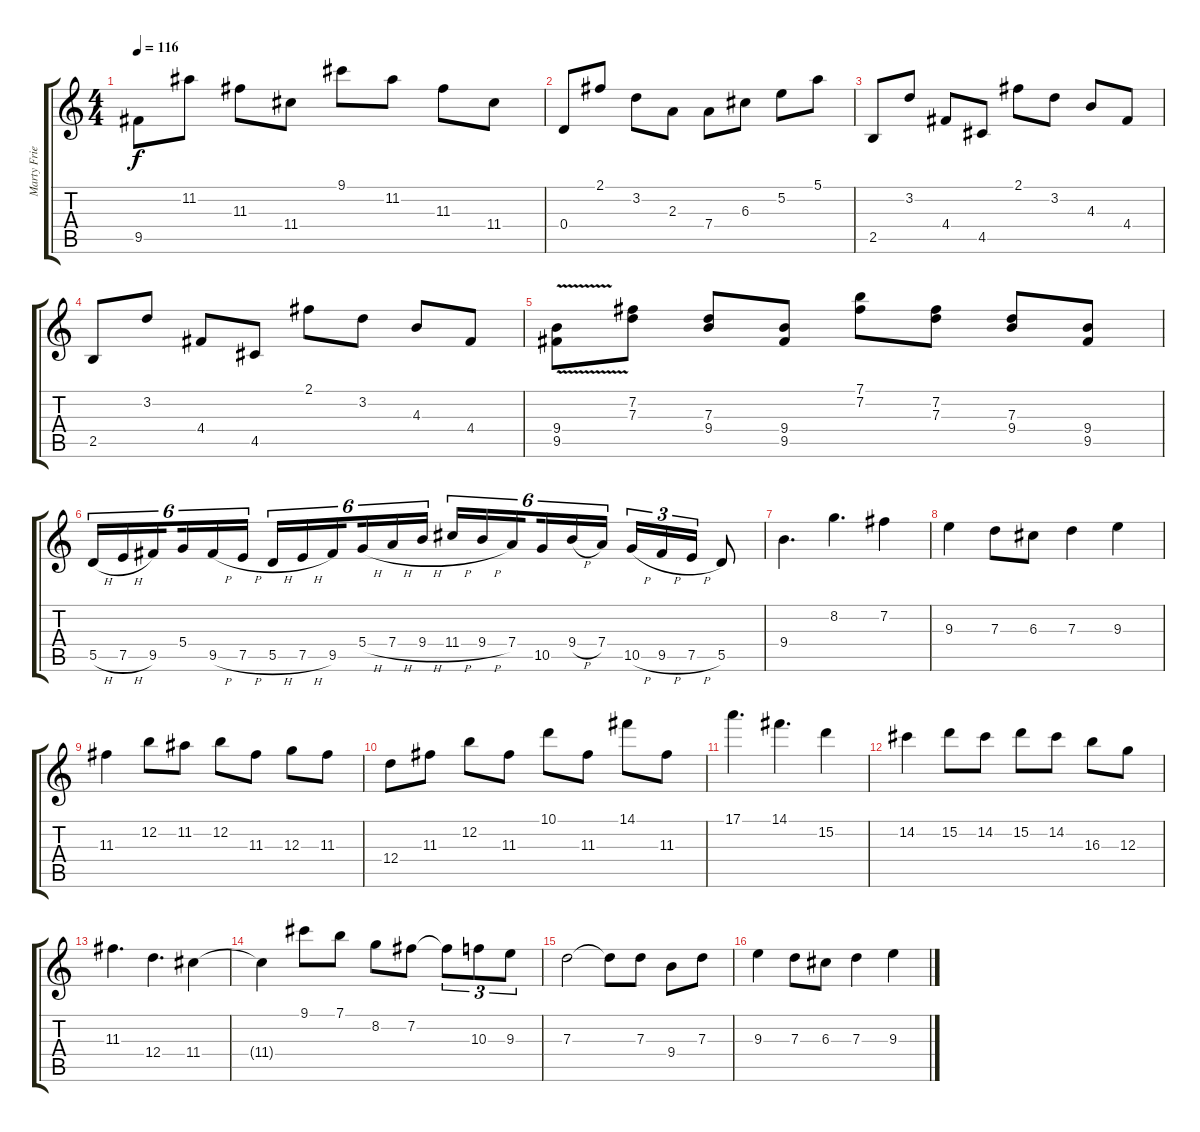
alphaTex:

\track ("Marty Friedman" "Marty Frie") {instrument acousticguitarsteel}
\staff {score tabs}
\tuning (E4 B3 G3 D3 A2 E2) {hide}
\ts (4 4)
\tempo 116
\clef g2
\ks c
9.5.8{dy f} 11.2.8 11.3.8 11.4.8 9.1.8 11.2.8 11.3.8 11.4.8 |
0.4.8 2.1.8 3.2.8 2.3.8 7.4.8 6.3.8 5.2.8 5.1.8 |
2.5.8 3.2.8 4.4.8 4.5.8 2.1.8 3.2.8 4.3.8 4.4.8 |
2.5.8 3.2.8 4.4.8 4.5.8 2.1.8 3.2.8 4.3.8 4.4.8 |
(9.4{v} 9.5{v}).8 (7.2 7.3).8 (7.3 9.4).8 (9.4 9.5).8 (7.1 7.2).8 (7.2 7.3).8 (7.3 9.4).8 (9.4 9.5).8 |
5.5{h}.16{tu (6 4) volume 13 instrument overdrivenguitar} 7.5{h}.16{tu (6 4)} 9.5.16{tu (6 4) beam splitsecondary} 5.4.16{tu (6 4)} 9.5{h}.16{tu (6 4)} 7.5{h}.16{tu (6 4)} 5.5{h}.16{tu (6 4)} 7.5{h}.16{tu (6 4)} 9.5.16{tu (6 4) beam splitsecondary} 5.4{h}.16{tu (6 4)} 7.4{h}.16{tu (6 4)} 9.4{h}.16{tu (6 4)} 11.4{h}.16{tu (6 4)} 9.4{h}.16{tu (6 4)} 7.4.16{tu (6 4) beam splitsecondary} 10.5.16{tu (6 4)} 9.4{h}.16{tu (6 4)} 7.4.16{tu (6 4)} 10.5{h}.16{tu (3 2)} 9.5{h}.16{tu (3 2)} 7.5{h}.16{tu (3 2)} 5.5.8 |
9.4.4{d volume 13 instrument acousticguitarsteel} 8.2.4{d} 7.2.4 |
9.3.4 7.3.8 6.3.8 7.3.4 9.3.4 |
11.3.4 12.2.8 11.2.8 12.2.8 11.3.8 12.3.8 11.3.8 |
12.4.8 11.3.8 12.2.8 11.3.8 10.1.8 11.3.8 14.1.8 11.3.8 |
17.1.4{d} 14.1.4{d} 15.2.4 |
14.2.4 15.2.8 14.2.8 15.2.8 14.2.8 16.3.8 12.3.8 |
11.3.4{d} 12.4.4{d} 11.4.4 |
11.4{t}.4 9.1.8 7.1.8 8.2.8 7.2.8 7.2{t}.8{tu (3 2)} 10.3.8{tu (3 2)} 9.3.8{tu (3 2)} |
7.3.2 7.3{t}.8 7.3.8 9.4.8 7.3.8 |
9.3.4 7.3.8 6.3.8 7.3.4 9.3.4
